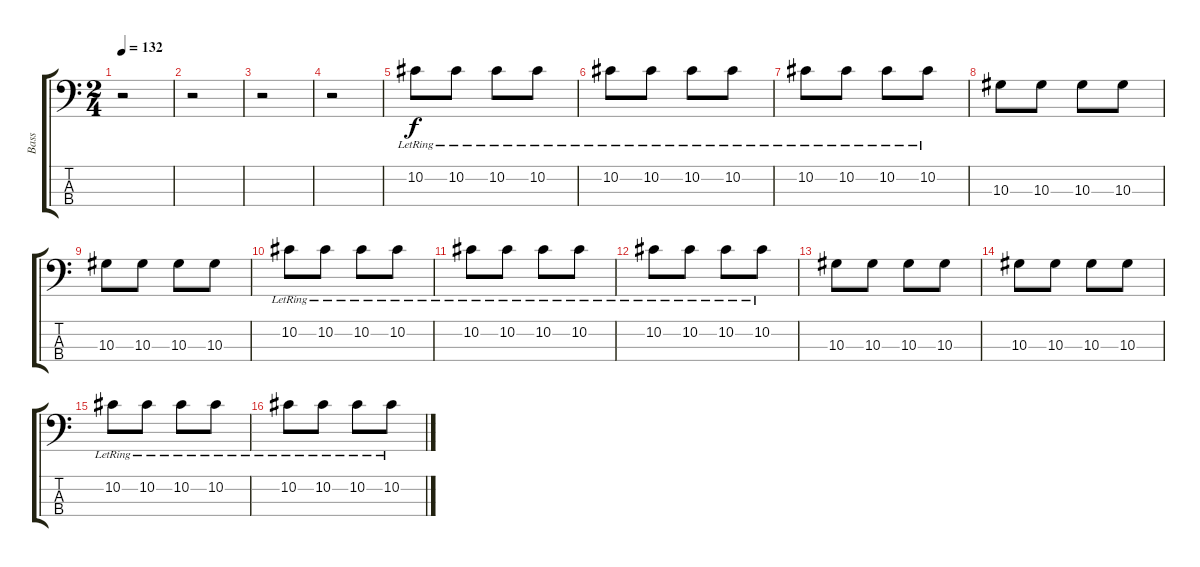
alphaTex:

\track ("Bass" "Bass") {instrument electricbassfinger}
\staff {score tabs}
\tuning (Ab2 Eb2 Bb1 F1) {hide}
\ts (2 4)
\tempo 132
\clef f4
\ks c
r.2{dy f} |
r.2 |
r.2 |
r.2 |
10.2{lr}.8 10.2{lr}.8 10.2{lr}.8 10.2{lr}.8 |
10.2{lr}.8 10.2{lr}.8 10.2{lr}.8 10.2{lr}.8 |
10.2{lr}.8 10.2{lr}.8 10.2{lr}.8 10.2{lr}.8 |
10.3.8 10.3.8 10.3.8 10.3.8 |
10.3.8 10.3.8 10.3.8 10.3.8 |
10.2{lr}.8 10.2{lr}.8 10.2{lr}.8 10.2{lr}.8 |
10.2{lr}.8 10.2{lr}.8 10.2{lr}.8 10.2{lr}.8 |
10.2{lr}.8 10.2{lr}.8 10.2{lr}.8 10.2{lr}.8 |
10.3.8 10.3.8 10.3.8 10.3.8 |
10.3.8 10.3.8 10.3.8 10.3.8 |
10.2{lr}.8 10.2{lr}.8 10.2{lr}.8 10.2{lr}.8 |
10.2{lr}.8 10.2{lr}.8 10.2{lr}.8 10.2{lr}.8
